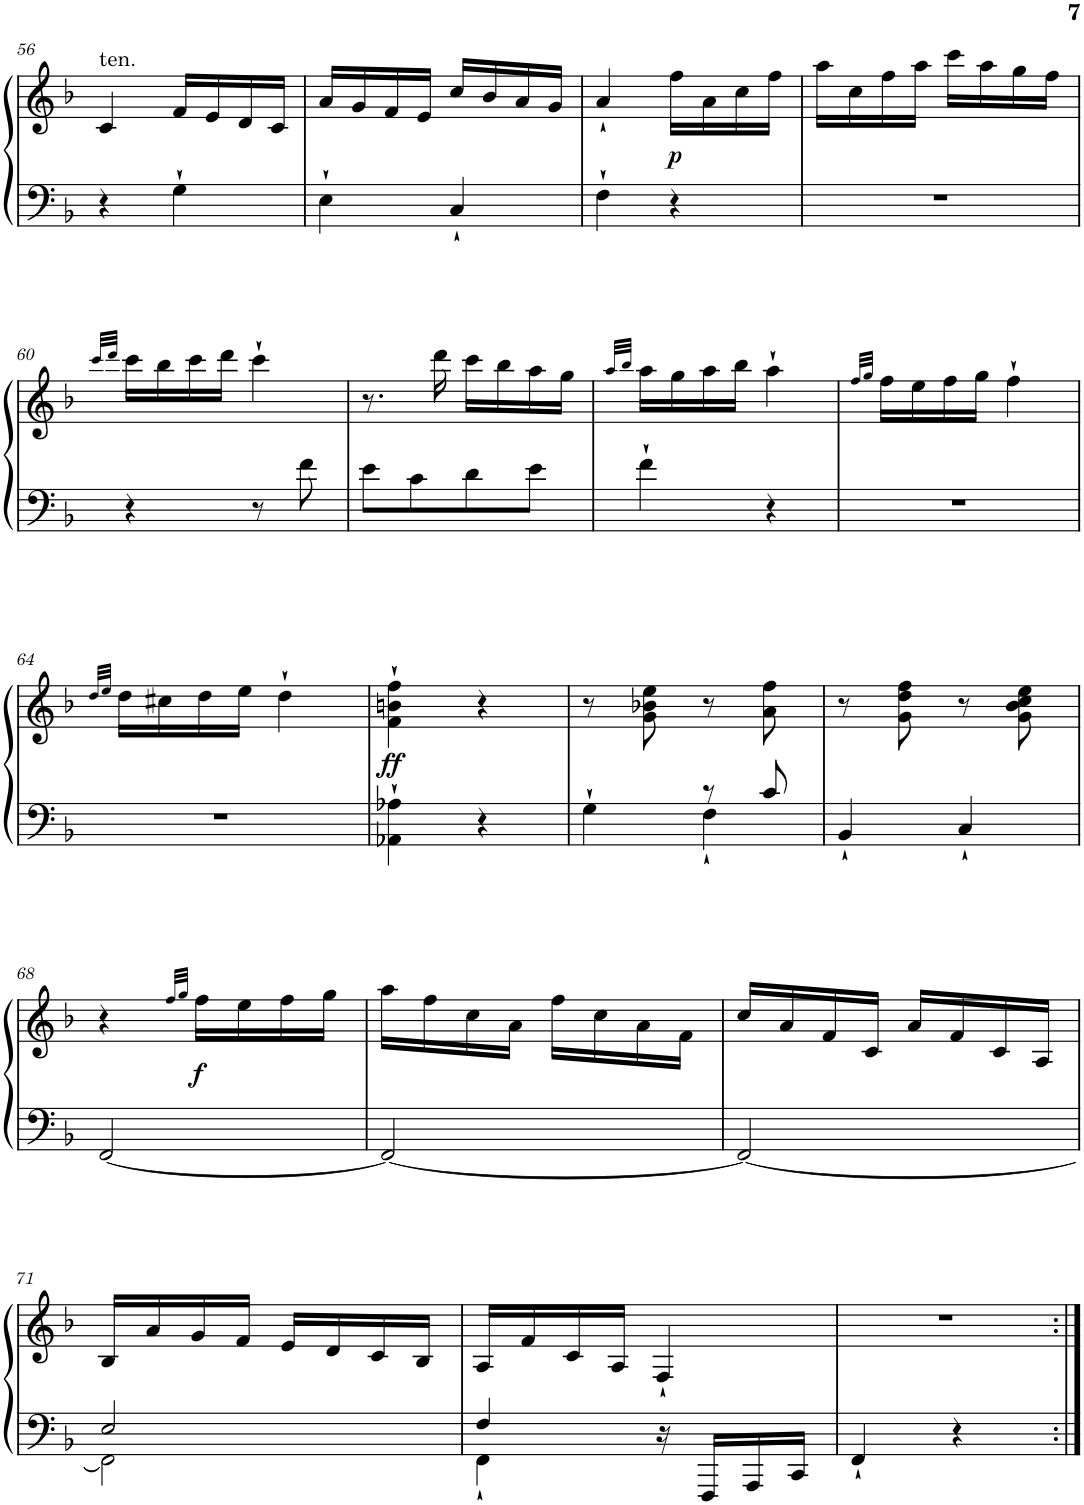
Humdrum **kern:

**kern	**kern	**dynam
*part1	*part1	*part1
*staff2	*staff1	*staff1/2
*I"Фортепиано	*	*
!!LO:PB:g=z
*clefF4	*clefG2	*
*k[b-]	*k[b-]	*
*F:	*F:	*
*M2/4	*M2/4	*
=56	=56	=56
!	!LO:TX:a:t=ten.	!
4r	4c/	.
4G`\	16f/LL	.
.	16e/	.
.	16d/	.
.	16c/JJ	.
=57	=57	=57
4E`\	16a/LL	.
.	16g/	.
.	16f/	.
.	16e/JJ	.
4C`/	16cc/LL	.
.	16b-/	.
.	16a/	.
.	16g/JJ	.
=58	=58	=58
4F`\	4a`/	.
!	!	!LO:DY:b
4r	16ff\LL	p
.	16a\	.
.	16cc\	.
.	16ff\JJ	.
=59	=59	=59
2r	16aa\LL	.
.	16cc\	.
.	16ff\	.
.	16aa\JJ	.
.	16ccc\LL	.
.	16aa\	.
.	16gg\	.
.	16ff\JJ	.
!!LO:LB:g=z
=60	=60	=60
.	32qccc/LLL	.
.	32qddd/JJJ	.
4r	16ccc\LL	.
.	16bb-\	.
.	16ccc\	.
.	16ddd\JJ	.
8r	4ccc`\	.
8f\	.	.
=61	=61	=61
8e\L	8.r	.
8c\	.	.
.	16ddd\	.
8d\	16ccc\LL	.
.	16bb-\	.
8e\J	16aa\	.
.	16gg\JJ	.
=62	=62	=62
.	32qaa/LLL	.
.	32qbb-/JJJ	.
4f`\	16aa\LL	.
.	16gg\	.
.	16aa\	.
.	16bb-\JJ	.
4r	4aa`\	.
=63	=63	=63
.	32qff/LLL	.
.	32qgg/JJJ	.
2r	16ff\LL	.
.	16ee\	.
.	16ff\	.
.	16gg\JJ	.
.	4ff`\	.
!!LO:LB:g=z
=64	=64	=64
.	32qdd/LLL	.
.	32qee/JJJ	.
2r	16dd\LL	.
.	16cc#X\	.
.	16dd\	.
.	16ee\JJ	.
.	4dd`\	.
=65	=65	=65
!	!	!LO:DY:b
4AA-X\` 4A-X\`	4f\` 4bn\` 4ff\`	ff
4r	4r	.
=66	=66	=66
*^	*	*
4G`\	4ryy	8r	.
.	.	8g\ 8b-X\ 8ee\	.
8r	4F`\	8r	.
8c/	.	8a\ 8ff\	.
*v	*v	*	*
=67	=67	=67
4BB-`/	8r	.
.	8g\ 8dd\ 8ff\	.
4C`/	8r	.
.	8g\ 8b-\ 8cc\ 8ee\	.
!!LO:LB:g=z
=68	=68	=68
[2FF/	4r	.
.	32qff/LLL	.
.	32qgg/JJJ	.
!	!	!LO:DY:b
.	16ff\LL	f
.	16ee\	.
.	16ff\	.
.	16gg\JJ	.
=69	=69	=69
2FF/_	16aa\LL	.
.	16ff\	.
.	16cc\	.
.	16a\JJ	.
.	16ff\LL	.
.	16cc\	.
.	16a\	.
.	16f\JJ	.
=70	=70	=70
2FF/_	16cc/LL	.
.	16a/	.
.	16f/	.
.	16c/JJ	.
.	16a/LL	.
.	16f/	.
.	16c/	.
.	16A/JJ	.
!!LO:LB:g=z
=71	=71	=71
*^	*	*
2FF\]	2E/	16B-/LL	.
.	.	16a/	.
.	.	16g/	.
.	.	16f/JJ	.
.	.	16e/LL	.
.	.	16d/	.
.	.	16c/	.
.	.	16B-/JJ	.
=72	=72	=72	=72
4FF`\	4F/	16A/LL	.
.	.	16f/	.
.	.	16c/	.
.	.	16A/JJ	.
16r	4ryy	4F`/	.
16FFF/LL	.	.	.
16AAA/	.	.	.
16CC/JJ	.	.	.
*v	*v	*	*
=73	=73	=73
4FF`/	2r	.
4r	.	.
=:|!	=:|!	=:|!
*-	*-	*-
